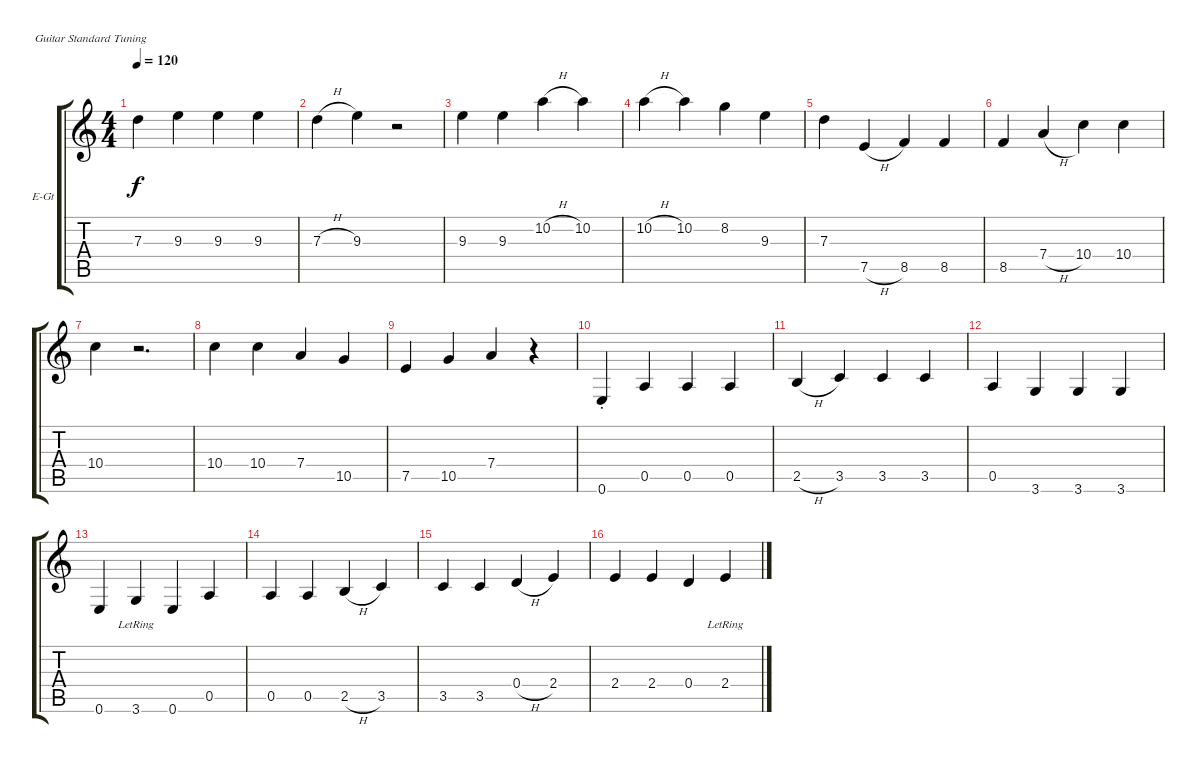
\bracketExtendMode groupsimilarinstruments
\firstSystemTrackNameOrientation horizontal
\otherSystemsTrackNameOrientation horizontal
\track ("AxeMann" "E-Gt") {instrument acousticguitarsteel}
\staff {score tabs}
\tuning (E4 B3 G3 D3 A2 E2)
\ts (4 4)
\tempo 120
\clef g2
\ks c
7.3.4{dy f} 9.3.4 9.3.4 9.3.4 |
7.3{h}.4 9.3.4 r.2 |
9.3.4 9.3.4 10.2{h}.4 10.2.4 |
10.2{h}.4 10.2.4 8.2.4 9.3.4 |
7.3.4 7.5{h}.4 8.5.4 8.5.4 |
8.5.4 7.4{h}.4 10.4.4 10.4.4 |
10.4.4 r.2{d} |
10.4.4 10.4.4 7.4.4 10.5.4 |
7.5.4 10.5.4 7.4.4 r.4 |
0.6{st}.4 0.5.4 0.5.4 0.5.4 |
2.5{h}.4 3.5.4 3.5.4 3.5.4 |
0.5.4 3.6.4 3.6.4 3.6.4 |
0.6.4 3.6{lr}.4 0.6.4 0.5.4 |
0.5.4 0.5.4 2.5{h}.4 3.5.4 |
3.5.4 3.5.4 0.4{h}.4 2.4.4 |
2.4.4 2.4.4 0.4.4 2.4{lr}.4
